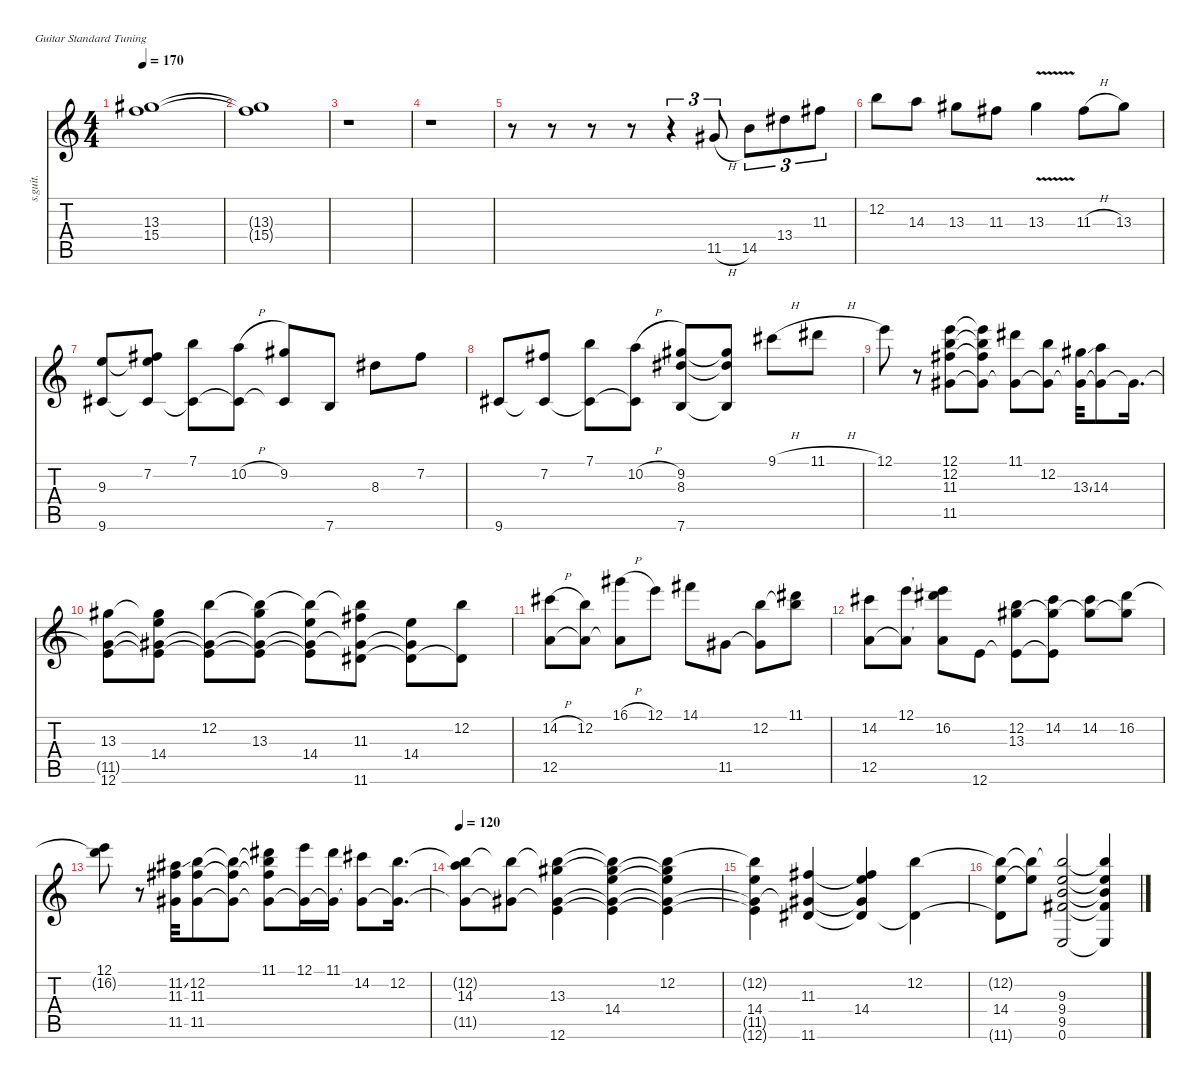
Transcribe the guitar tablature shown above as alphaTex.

\defaultSystemsLayout 4
\hideDynamics
\bracketExtendMode nobrackets
\track ("Erick" "s.guit.") {instrument electricguitarclean}
\staff {score tabs}
\tuning (E4 B3 G3 D3 A2 E2)
\ts (4 4)
\tempo 170
\clef g2
\ks c
(13.3{t acc #} 15.4{t}).1{dy f} |
(13.3{t acc #} 15.4{t}).1 |
r.1 |
r.1 |
r.8 r.8 r.8 r.8 r.4{tu (3 2)} 11.5{h acc #}.8{tu (3 2) dy mf} 14.5.8{tu (3 2)} 13.4{acc #}.8{tu (3 2)} 11.3{acc #}.8{tu (3 2)} |
12.2.8 14.3.8 13.3{acc #}.8 11.3{acc #}.8 13.3{v acc #}.4 11.3{h acc #}.8 13.3{acc #}.8 |
(9.3 9.6{acc #}).8 (7.2{acc #} 9.3{t} 9.6{t acc #}).8 (7.1 9.6{t acc #}).8 (10.2{h} 9.6{t acc #}).8 (9.2{acc #} 9.6{t acc #}).8 7.6.8 8.3{acc #}.8 7.2{acc #}.8 |
9.6{acc #}.8 (7.2{acc #} 9.6{t acc #}).8 (7.1 9.6{t acc #}).8 (10.2{h} 9.6{t acc #}).8 (9.2{acc #} 8.3{acc #} 7.6).8 (9.2{t acc #} 8.3{t acc #} 7.6{t}).8 9.1{h acc #}.8 11.1{h acc #}.8 |
12.1.8 r.8 (12.1 12.2 11.3{acc #} 11.5{acc #}).8 (12.1{t} 12.2{t} 11.3{t acc #} 11.5{t acc #}).8 (11.1{acc #} 11.5{t acc #}).8 (12.2 11.5{t acc #}).8 (13.3{ss acc #} 11.5{t acc #}).32{dy f} (14.3 11.5{t acc #}).8 11.5{t acc #}.16{d} |
(13.3{acc #} 12.6 11.5{t acc #}).8 (13.3{t acc #} 14.4 11.5{t acc #} 12.6{t}).8 (12.2 11.5{t acc #} 12.6{t}).8 (13.3{acc #} 11.5{t acc #} 12.6{t} 12.2{t}).8 (14.4 12.6{t} 12.2{t} 11.5{t acc #}).8 (12.2{t} 11.3{acc #} 11.6{acc #} 11.5{t acc #}).8 (14.4 11.5{t acc #} 11.6{t acc #}).8 (12.2 11.6{t acc #}).8 |
(14.2{h acc #} 12.5).8{dy mf} (12.2 12.5{t}).8 (16.1{h acc #} 12.5{t}).8 12.1.8 14.1{acc #}.8 11.5{acc #}.8 (12.2 11.5{t acc #}).8 (11.1{acc #} 12.2{t}).8 |
(14.2{acc #} 12.5).8 (12.1 12.5{t}).8 (12.1{t} 16.2{acc #} 12.5{t}).8 12.6.8 (12.2 13.3{acc #} 12.6{t}).8 (14.2{acc #} 13.3{t acc #} 12.6{t}).8{dy f} (14.2{acc #} 13.3{t acc #}).8 (16.2{acc #} 13.3{t acc #}).8 |
(12.1 16.2{t acc #}).8{dy mf} r.8 (11.2{ss acc #} 11.3{acc #} 11.5{acc #}).32 (12.2 11.3{acc #} 11.5{acc #}).8 (12.2{t} 11.3{t acc #} 11.5{t acc #}).8 (11.1{acc #} 12.2{t} 11.3{t acc #} 11.5{t acc #}).8 (12.1 11.5{t acc #}).16{dy f} (11.1{acc #} 11.5{t acc #}).16 (14.2{acc #} 11.5{t acc #}).8 (12.2 11.5{t acc #}).16{d} |
\tempo 120
(14.3 12.2{t} 11.5{t acc #}).8 (12.2{t} 11.5{t acc #}).8 (13.3{acc #} 12.6 12.2{t} 11.5{t acc #}).4 (12.2{t} 13.3{t acc #} 14.4 11.5{t acc #} 12.6{t}).4 (12.2 13.3{t acc #} 14.4{t} 11.5{t acc #} 12.6{t}).4 |
(12.2{t} 14.4 12.6{t} 11.5{t acc #}).4 (11.3{acc #} 11.6{acc #} 11.5{t acc #}).4 (11.3{t acc #} 14.4 11.5{t acc #} 11.6{t acc #}).4 (12.2 11.6{t acc #}).4 |
(14.4 11.6{t acc #} 12.2{t}).8 (14.4{t} 12.2{t}).8 (9.3 9.4 9.5{acc #} 0.6 12.2{t}).2 (12.2{t} 9.3{t} 9.4{t} 9.5{t acc #} 0.6{t}).4
